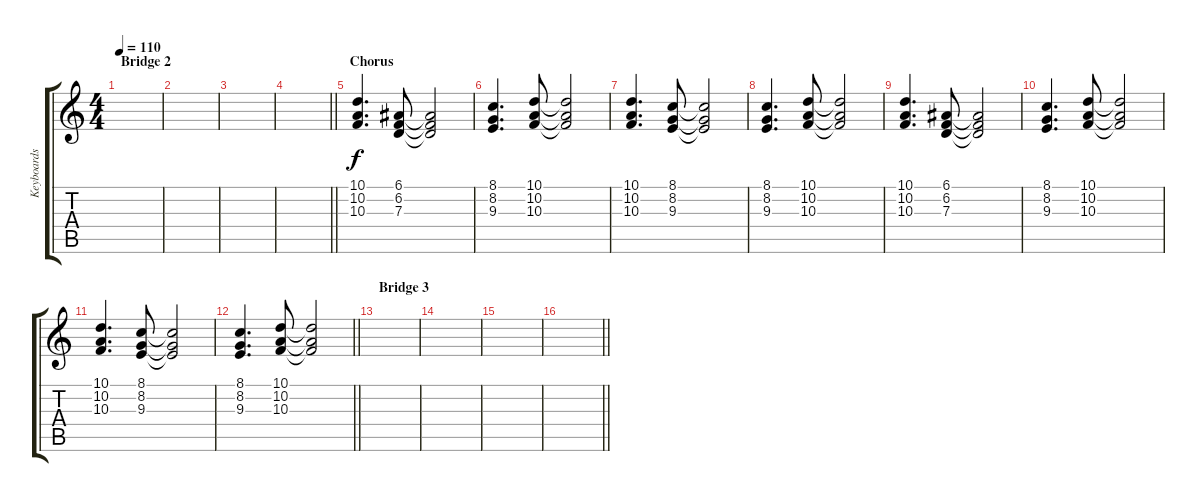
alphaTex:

\track ("Keyboards" "Keyboards") {instrument stringensemble1}
\staff {score tabs}
\tuning (E4 B3 G3 D3 A2 E2) {hide}
\ts (4 4)
\section ("" "Bridge 2")
\tempo 110
\clef g2
\ks c
|
|
|
\barLineRight lightlight
|
\section ("" "Chorus")
(10.1 10.2 10.3).4{d} (6.1 6.2 7.3).8 (6.1{t} 6.2{t} 7.3{t}).2 |
(8.1 8.2 9.3).4{d} (10.1 10.2 10.3).8 (10.1{t} 10.2{t} 10.3{t}).2 |
(10.1 10.2 10.3).4{d} (8.1 8.2 9.3).8 (8.1{t} 8.2{t} 9.3{t}).2 |
(8.1 8.2 9.3).4{d} (10.1 10.2 10.3).8 (10.1{t} 10.2{t} 10.3{t}).2 |
(10.1 10.2 10.3).4{d} (6.1 6.2 7.3).8 (6.1{t} 6.2{t} 7.3{t}).2 |
(8.1 8.2 9.3).4{d} (10.1 10.2 10.3).8 (10.1{t} 10.2{t} 10.3{t}).2 |
(10.1 10.2 10.3).4{d} (8.1 8.2 9.3).8 (8.1{t} 8.2{t} 9.3{t}).2 |
\barLineRight lightlight
(8.1 8.2 9.3).4{d} (10.1 10.2 10.3).8 (10.1{t} 10.2{t} 10.3{t}).2 |
\section ("" "Bridge 3")
|
|
|
\barLineRight lightlight
